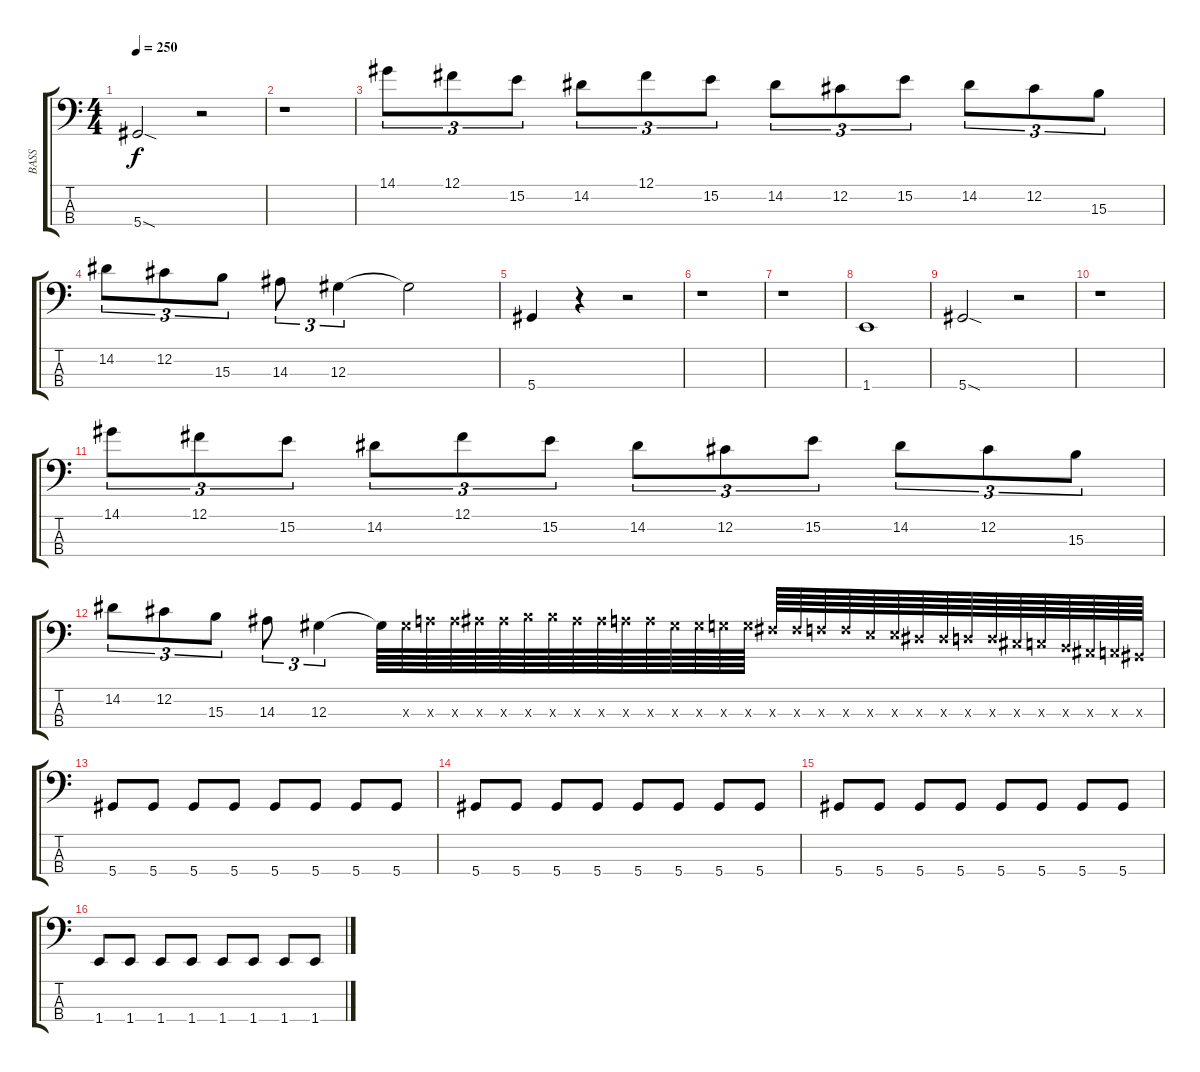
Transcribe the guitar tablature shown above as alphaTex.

\track ("BASS" "BASS") {instrument electricbassfinger}
\staff {score tabs}
\tuning (Gb2 Db2 Ab1 Eb1) {hide}
\ts (4 4)
\tempo 250
\clef f4
\ks aminor
5.4{sod}.2{dy f} r.2 |
r.1 |
14.1.8{tu (3 2)} 12.1.8{tu (3 2)} 15.2.8{tu (3 2)} 14.2.8{tu (3 2)} 12.1.8{tu (3 2)} 15.2.8{tu (3 2)} 14.2.8{tu (3 2)} 12.2.8{tu (3 2)} 15.2.8{tu (3 2)} 14.2.8{tu (3 2)} 12.2.8{tu (3 2)} 15.3.8{tu (3 2)} |
14.2.8{tu (3 2)} 12.2.8{tu (3 2)} 15.3.8{tu (3 2)} 14.3.8{tu (3 2)} 12.3.4{tu (3 2)} 12.3{t}.2 |
5.4.4 r.4 r.2 |
r.1 |
r.1 |
1.4.1 |
5.4{sod}.2 r.2 |
r.1 |
14.1.8{tu (3 2)} 12.1.8{tu (3 2)} 15.2.8{tu (3 2)} 14.2.8{tu (3 2)} 12.1.8{tu (3 2)} 15.2.8{tu (3 2)} 14.2.8{tu (3 2)} 12.2.8{tu (3 2)} 15.2.8{tu (3 2)} 14.2.8{tu (3 2)} 12.2.8{tu (3 2)} 15.3.8{tu (3 2)} |
14.2.8{tu (3 2)} 12.2.8{tu (3 2)} 15.3.8{tu (3 2)} 14.3.8{tu (3 2)} 12.3.4{tu (3 2)} 12.3{t}.64 12.3{x}.64 13.3{x}.64 13.3{x}.64 14.3{x}.64 14.3{x}.64 15.3{x}.64 15.3{x}.64 14.3{x}.64 14.3{x}.64 13.3{x}.64 13.3{x}.64 12.3{x}.64 12.3{x}.64 11.3{x}.64 11.3{x}.64 10.3{x}.64 10.3{x}.64 9.3{x}.64 9.3{x}.64 8.3{x}.64 8.3{x}.64 7.3{x}.64 7.3{x}.64 6.3{x}.64 6.3{x}.64 5.3{x}.64 4.3{x}.64 3.3{x}.64 2.3{x}.64 1.3{x}.64 0.3{x}.64 |
5.4.8 5.4.8 5.4.8 5.4.8 5.4.8 5.4.8 5.4.8 5.4.8 |
5.4.8 5.4.8 5.4.8 5.4.8 5.4.8 5.4.8 5.4.8 5.4.8 |
5.4.8 5.4.8 5.4.8 5.4.8 5.4.8 5.4.8 5.4.8 5.4.8 |
1.4.8 1.4.8 1.4.8 1.4.8 1.4.8 1.4.8 1.4.8 1.4.8
